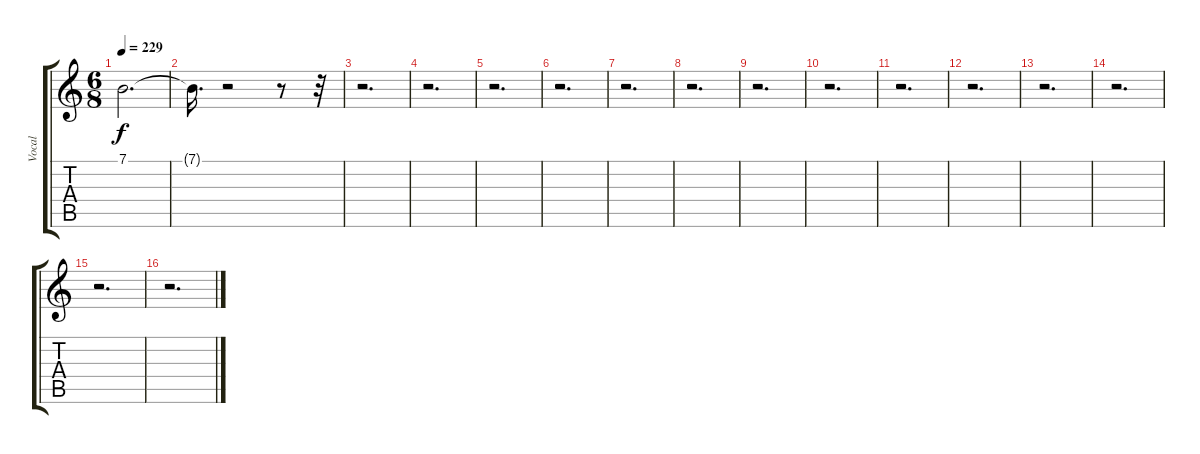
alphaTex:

\track ("Vocal" "Vocal") {instrument fx5brightness}
\staff {score tabs}
\tuning (E4 B3 G3 D3 A2 E2) {hide}
\ts (6 8)
\tempo 229
\clef g2
\ks c
7.1{t}.2{d dy f} |
7.1{t}.16{d} r.2 r.8 r.32 |
r.2{d} |
r.2{d} |
r.2{d} |
r.2{d} |
r.2{d} |
r.2{d} |
r.2{d} |
r.2{d} |
r.2{d} |
r.2{d} |
r.2{d} |
r.2{d} |
r.2{d} |
r.2{d}
